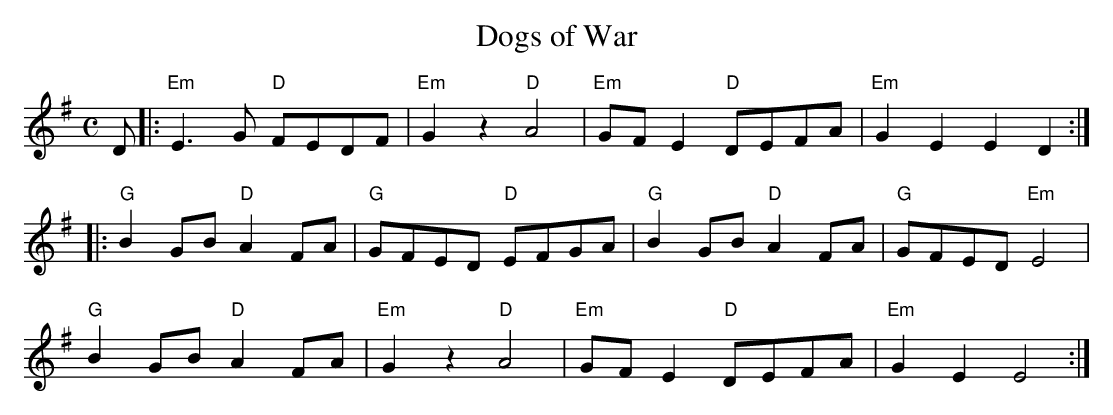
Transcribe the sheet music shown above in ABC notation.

X:1
T: Dogs of War
M: C
L: 1/8
K: G
D |: "Em" E2>G2 "D" FEDF | "Em" G2 z2 "D" A4 |\
     "Em" GF E2 "D" DEFA | "Em" G2 E2 E2 D2 :|
|: "G" B2 GB "D" A2 FA | "G" GFED "D" EFGA |\
    "G" B2 GB "D" A2 FA | "G" GFED "Em" E4 |
    "G" B2 GB "D" A2 FA | "Em" G2 z2 "D" A4 |\
   "Em" GF E2 "D" DEFA | "Em" G2 E2 E4 :|
